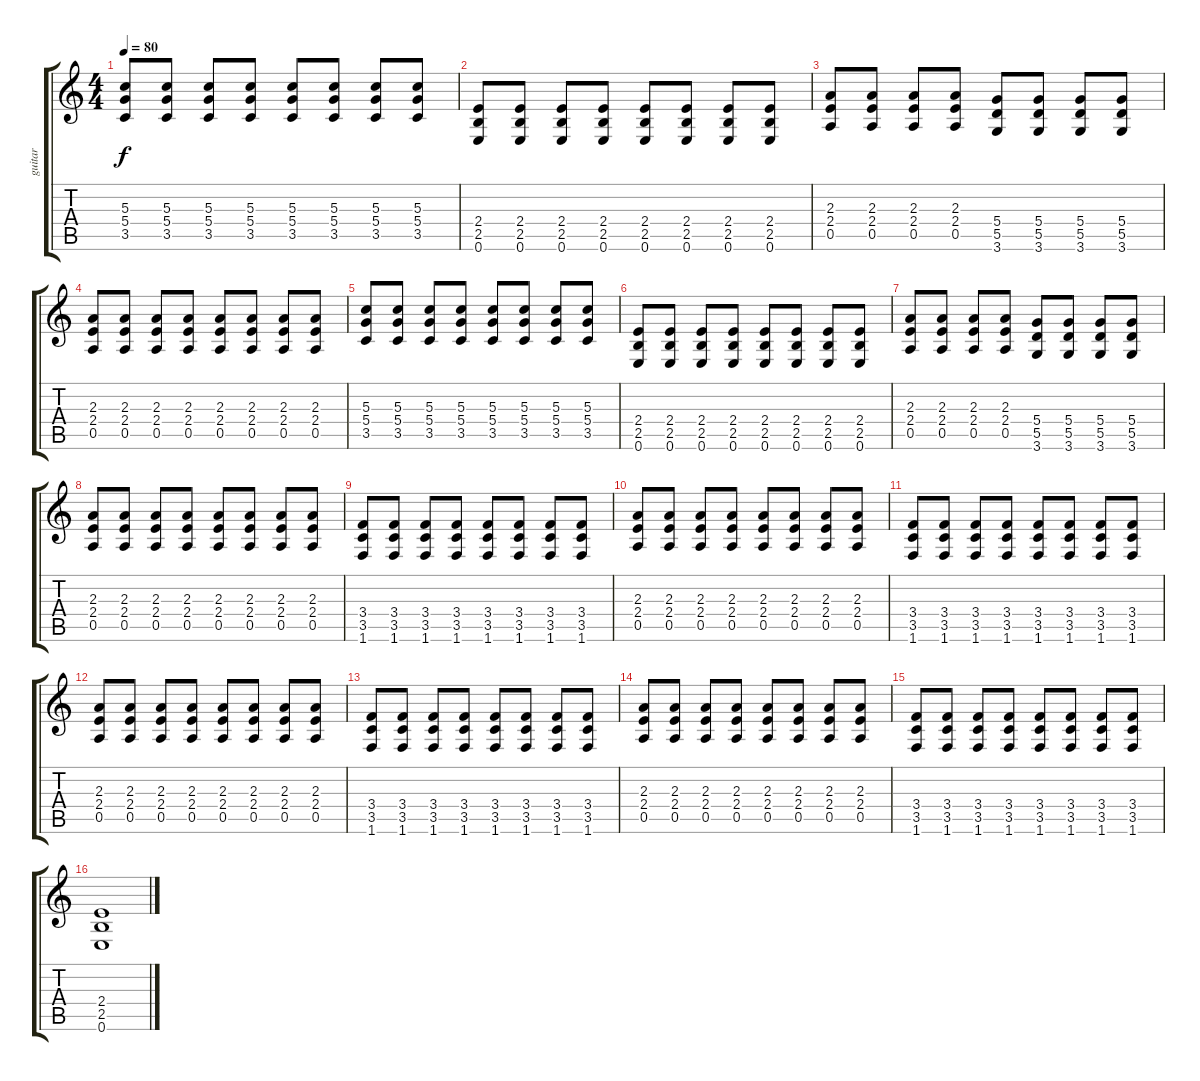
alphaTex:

\track ("guitar" "guitar") {instrument overdrivenguitar}
\staff {score tabs}
\tuning (E4 B3 G3 D3 A2 E2) {hide}
\ts (4 4)
\tempo 80
\clef g2
\ks c
(5.3 5.4 3.5).8{dy f} (5.3 5.4 3.5).8 (5.3 5.4 3.5).8 (5.3 5.4 3.5).8 (5.3 5.4 3.5).8 (5.3 5.4 3.5).8 (5.3 5.4 3.5).8 (5.3 5.4 3.5).8 |
(2.4 2.5 0.6).8 (2.4 2.5 0.6).8 (2.4 2.5 0.6).8 (2.4 2.5 0.6).8 (2.4 2.5 0.6).8 (2.4 2.5 0.6).8 (2.4 2.5 0.6).8 (2.4 2.5 0.6).8 |
(2.3 2.4 0.5).8 (2.3 2.4 0.5).8 (2.3 2.4 0.5).8 (2.3 2.4 0.5).8 (5.4 5.5 3.6).8 (5.4 5.5 3.6).8 (5.4 5.5 3.6).8 (5.4 5.5 3.6).8 |
(2.3 2.4 0.5).8 (2.3 2.4 0.5).8 (2.3 2.4 0.5).8 (2.3 2.4 0.5).8 (2.3 2.4 0.5).8 (2.3 2.4 0.5).8 (2.3 2.4 0.5).8 (2.3 2.4 0.5).8 |
(5.3 5.4 3.5).8 (5.3 5.4 3.5).8 (5.3 5.4 3.5).8 (5.3 5.4 3.5).8 (5.3 5.4 3.5).8 (5.3 5.4 3.5).8 (5.3 5.4 3.5).8 (5.3 5.4 3.5).8 |
(2.4 2.5 0.6).8 (2.4 2.5 0.6).8 (2.4 2.5 0.6).8 (2.4 2.5 0.6).8 (2.4 2.5 0.6).8 (2.4 2.5 0.6).8 (2.4 2.5 0.6).8 (2.4 2.5 0.6).8 |
(2.3 2.4 0.5).8 (2.3 2.4 0.5).8 (2.3 2.4 0.5).8 (2.3 2.4 0.5).8 (5.4 5.5 3.6).8 (5.4 5.5 3.6).8 (5.4 5.5 3.6).8 (5.4 5.5 3.6).8 |
(2.3 2.4 0.5).8 (2.3 2.4 0.5).8 (2.3 2.4 0.5).8 (2.3 2.4 0.5).8 (2.3 2.4 0.5).8 (2.3 2.4 0.5).8 (2.3 2.4 0.5).8 (2.3 2.4 0.5).8 |
(3.4 3.5 1.6).8 (3.4 3.5 1.6).8 (3.4 3.5 1.6).8 (3.4 3.5 1.6).8 (3.4 3.5 1.6).8 (3.4 3.5 1.6).8 (3.4 3.5 1.6).8 (3.4 3.5 1.6).8 |
(2.3 2.4 0.5).8 (2.3 2.4 0.5).8 (2.3 2.4 0.5).8 (2.3 2.4 0.5).8 (2.3 2.4 0.5).8 (2.3 2.4 0.5).8 (2.3 2.4 0.5).8 (2.3 2.4 0.5).8 |
(3.4 3.5 1.6).8 (3.4 3.5 1.6).8 (3.4 3.5 1.6).8 (3.4 3.5 1.6).8 (3.4 3.5 1.6).8 (3.4 3.5 1.6).8 (3.4 3.5 1.6).8 (3.4 3.5 1.6).8 |
(2.3 2.4 0.5).8 (2.3 2.4 0.5).8 (2.3 2.4 0.5).8 (2.3 2.4 0.5).8 (2.3 2.4 0.5).8 (2.3 2.4 0.5).8 (2.3 2.4 0.5).8 (2.3 2.4 0.5).8 |
(3.4 3.5 1.6).8 (3.4 3.5 1.6).8 (3.4 3.5 1.6).8 (3.4 3.5 1.6).8 (3.4 3.5 1.6).8 (3.4 3.5 1.6).8 (3.4 3.5 1.6).8 (3.4 3.5 1.6).8 |
(2.3 2.4 0.5).8 (2.3 2.4 0.5).8 (2.3 2.4 0.5).8 (2.3 2.4 0.5).8 (2.3 2.4 0.5).8 (2.3 2.4 0.5).8 (2.3 2.4 0.5).8 (2.3 2.4 0.5).8 |
(3.4 3.5 1.6).8 (3.4 3.5 1.6).8 (3.4 3.5 1.6).8 (3.4 3.5 1.6).8 (3.4 3.5 1.6).8 (3.4 3.5 1.6).8 (3.4 3.5 1.6).8 (3.4 3.5 1.6).8 |
(2.4 2.5 0.6).1
